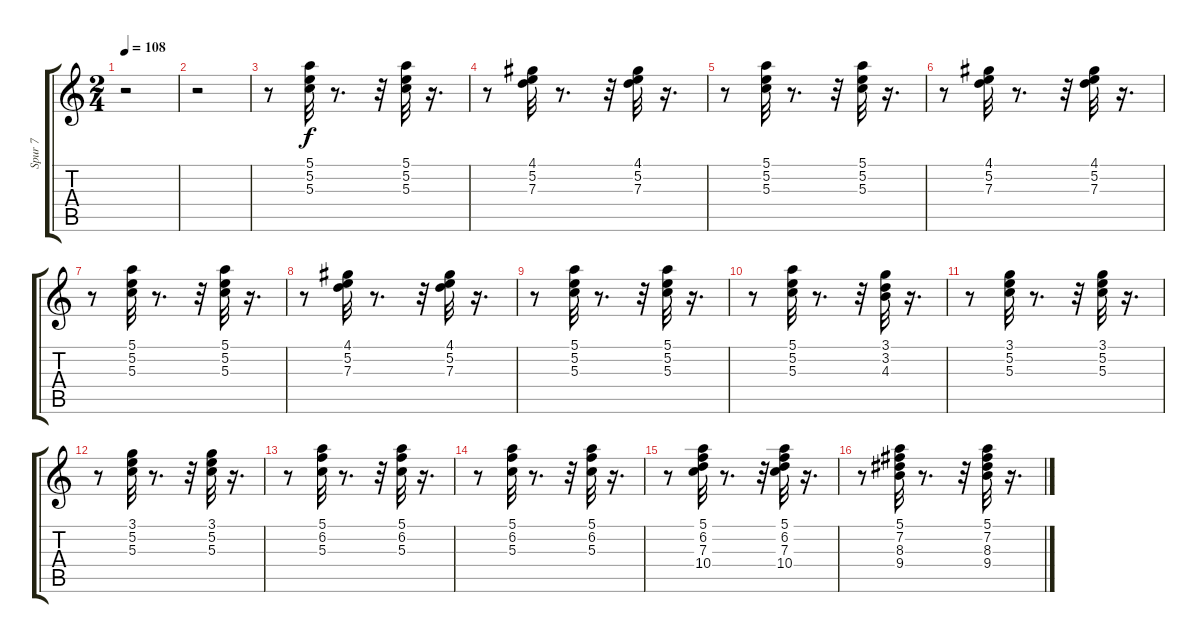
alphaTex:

\track ("Spur 7" "Spur 7") {instrument electricguitarjazz}
\staff {score tabs}
\tuning (E4 B3 G3 D3 A2 E2) {hide}
\ts (2 4)
\tempo 108
\clef g2
\ks c
r.2{dy f} |
r.2 |
r.8 (5.1 5.2 5.3).32 r.8{d} r.32 (5.1 5.2 5.3).32 r.16{d} |
r.8 (4.1 5.2 7.3).32 r.8{d} r.32 (4.1 5.2 7.3).32 r.16{d} |
r.8 (5.1 5.2 5.3).32 r.8{d} r.32 (5.1 5.2 5.3).32 r.16{d} |
r.8 (4.1 5.2 7.3).32 r.8{d} r.32 (4.1 5.2 7.3).32 r.16{d} |
r.8 (5.1 5.2 5.3).32 r.8{d} r.32 (5.1 5.2 5.3).32 r.16{d} |
r.8 (4.1 5.2 7.3).32 r.8{d} r.32 (4.1 5.2 7.3).32 r.16{d} |
r.8 (5.1 5.2 5.3).32 r.8{d} r.32 (5.1 5.2 5.3).32 r.16{d} |
r.8 (5.1 5.2 5.3).32 r.8{d} r.32 (3.1 3.2 4.3).32 r.16{d} |
r.8 (3.1 5.2 5.3).32 r.8{d} r.32 (3.1 5.2 5.3).32 r.16{d} |
r.8 (3.1 5.2 5.3).32 r.8{d} r.32 (3.1 5.2 5.3).32 r.16{d} |
r.8 (5.1 6.2 5.3).32 r.8{d} r.32 (5.1 6.2 5.3).32 r.16{d} |
r.8 (5.1 6.2 5.3).32 r.8{d} r.32 (5.1 6.2 5.3).32 r.16{d} |
r.8 (5.1 6.2 7.3 10.4).32 r.8{d} r.32 (5.1 6.2 7.3 10.4).32 r.16{d} |
r.8 (5.1 7.2 8.3 9.4).32 r.8{d} r.32 (5.1 7.2 8.3 9.4).32 r.16{d}
